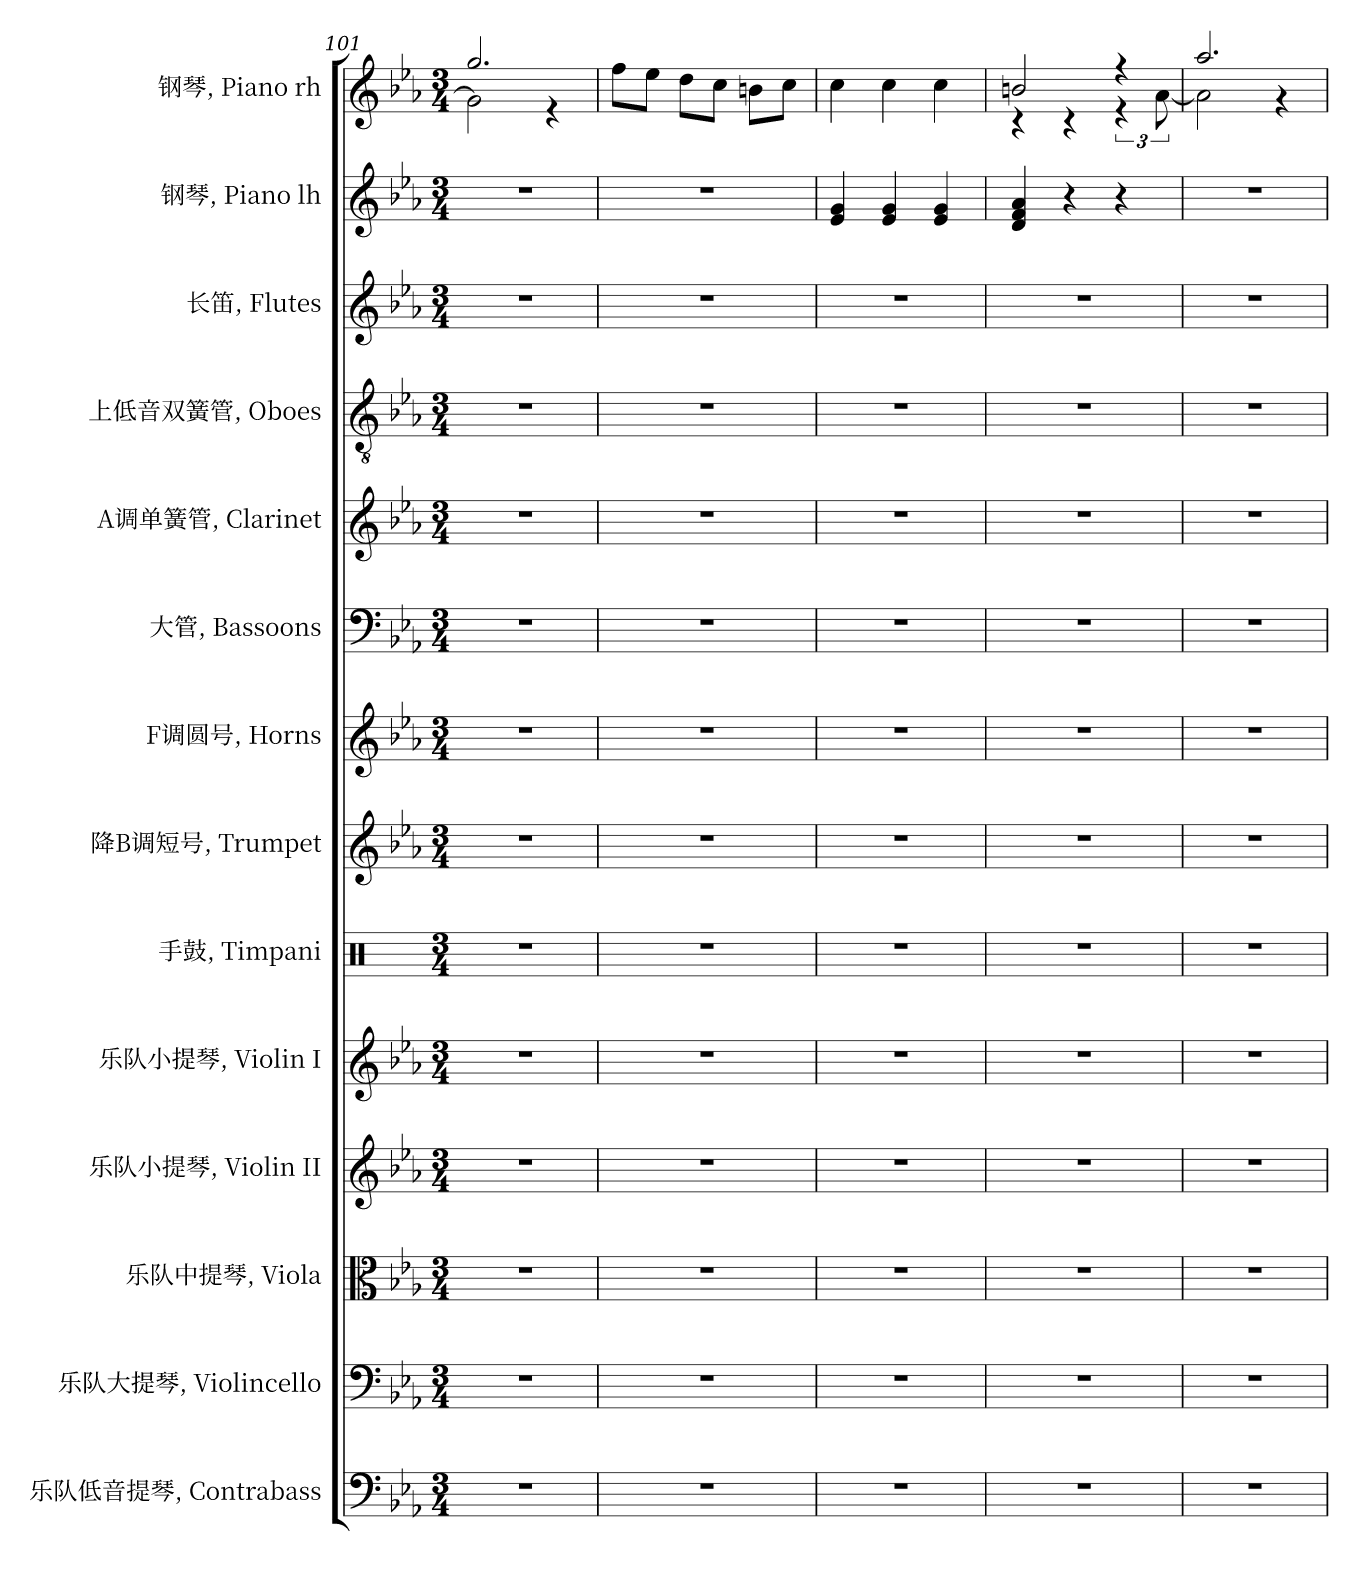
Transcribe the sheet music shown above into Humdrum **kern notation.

**kern	**kern	**kern	**kern	**kern	**kern	**kern	**kern	**kern	**kern	**kern	**kern	**kern	**kern
*part14	*part13	*part12	*part11	*part10	*part9	*part8	*part7	*part6	*part5	*part4	*part3	*part2	*part1
*staff14	*staff13	*staff12	*staff11	*staff10	*staff9	*staff8	*staff7	*staff6	*staff5	*staff4	*staff3	*staff2	*staff1
*I"乐队低音提琴, Contrabass	*I"乐队大提琴, Violincello	*I"乐队中提琴, Viola	*I"乐队小提琴, Violin II	*I"乐队小提琴, Violin I	*I"手鼓, Timpani	*I"降B调短号, Trumpet	*I"F调圆号, Horns	*I"大管, Bassoons	*I"A调单簧管, Clarinet	*I"上低音双簧管, Oboes	*I"长笛, Flutes	*I"钢琴, Piano lh	*I"钢琴, Piano rh
*I'Cbs.	*	*	*	*	*	*	*I'F Hn.	*I'Bsn.	*I'A Cl.	*	*I'Fl.	*I'Pno.	*I'Pno.
*clefF4	*clefF4	*clefC3	*clefG2	*clefG2	*clefX	*clefG2	*clefG2	*clefF4	*clefG2	*clefGv2	*clefG2	*clefG2	*clefG2
*ITrd7c12	*	*	*	*	*	*ITrd1c2	*ITrd4c7	*	*ITrd2c3	*	*	*	*
*k[b-e-a-]	*k[b-e-a-]	*k[b-e-a-]	*k[b-e-a-]	*k[b-e-a-]	*k[]	*k[b-e-a-d-g-]	*k[b-e-a-d-]	*k[b-e-a-]	*k[]	*k[b-e-a-]	*k[b-e-a-]	*k[b-e-a-]	*k[b-e-a-]
*M3/4	*M3/4	*M3/4	*M3/4	*M3/4	*M3/4	*M3/4	*M3/4	*M3/4	*M3/4	*M3/4	*M3/4	*M3/4	*M3/4
=101	=101	=101	=101	=101	=101	=101	=101	=101	=101	=101	=101	=101	=101
*	*	*	*	*	*	*	*	*	*	*	*	*	*^
2.r	2.r	2.r	2.r	2.r	2.r	2.r	2.r	2.r	2.r	2.r	2.r	2.r	2.gg/	2g\]
.	.	.	.	.	.	.	.	.	.	.	.	.	.	4r
*	*	*	*	*	*	*	*	*	*	*	*	*	*v	*v
=102	=102	=102	=102	=102	=102	=102	=102	=102	=102	=102	=102	=102	=102
2.r	2.r	2.r	2.r	2.r	2.r	2.r	2.r	2.r	2.r	2.r	2.r	2.r	8ff\L
.	.	.	.	.	.	.	.	.	.	.	.	.	8ee-\J
.	.	.	.	.	.	.	.	.	.	.	.	.	8dd\L
.	.	.	.	.	.	.	.	.	.	.	.	.	8cc\J
.	.	.	.	.	.	.	.	.	.	.	.	.	8bn\L
.	.	.	.	.	.	.	.	.	.	.	.	.	8cc\J
=103	=103	=103	=103	=103	=103	=103	=103	=103	=103	=103	=103	=103	=103
*	*	*	*	*	*	*	*	*	*	*	*	*	*MM130
2.r	2.r	2.r	2.r	2.r	2.r	2.r	2.r	2.r	2.r	2.r	2.r	4e-/ 4g/	4cc\
*	*	*	*	*	*	*	*	*	*	*	*	*	*MM125
.	.	.	.	.	.	.	.	.	.	.	.	4e-/ 4g/	4cc\
*	*	*	*	*	*	*	*	*	*	*	*	*	*MM120
.	.	.	.	.	.	.	.	.	.	.	.	4e-/ 4g/	4cc\
=104	=104	=104	=104	=104	=104	=104	=104	=104	=104	=104	=104	=104	=104
*	*	*	*	*	*	*	*	*	*	*	*	*	*MM140
*	*	*	*	*	*	*	*	*	*	*	*	*	*^
2.r	2.r	2.r	2.r	2.r	2.r	2.r	2.r	2.r	2.r	2.r	2.r	4d/ 4f/ 4a-/	2bn/	4r
.	.	.	.	.	.	.	.	.	.	.	.	4r	.	4r
.	.	.	.	.	.	.	.	.	.	.	.	4r	4r	6r
.	.	.	.	.	.	.	.	.	.	.	.	.	.	[12a-\
=105	=105	=105	=105	=105	=105	=105	=105	=105	=105	=105	=105	=105	=105	=105
*	*	*	*	*	*	*	*	*	*	*	*	*	*MM120	*
2.r	2.r	2.r	2.r	2.r	2.r	2.r	2.r	2.r	2.r	2.r	2.r	2.r	2.aa-/	2a-\]
.	.	.	.	.	.	.	.	.	.	.	.	.	.	4r
*	*	*	*	*	*	*	*	*	*	*	*	*	*v	*v
=	=	=	=	=	=	=	=	=	=	=	=	=	=
*-	*-	*-	*-	*-	*-	*-	*-	*-	*-	*-	*-	*-	*-
